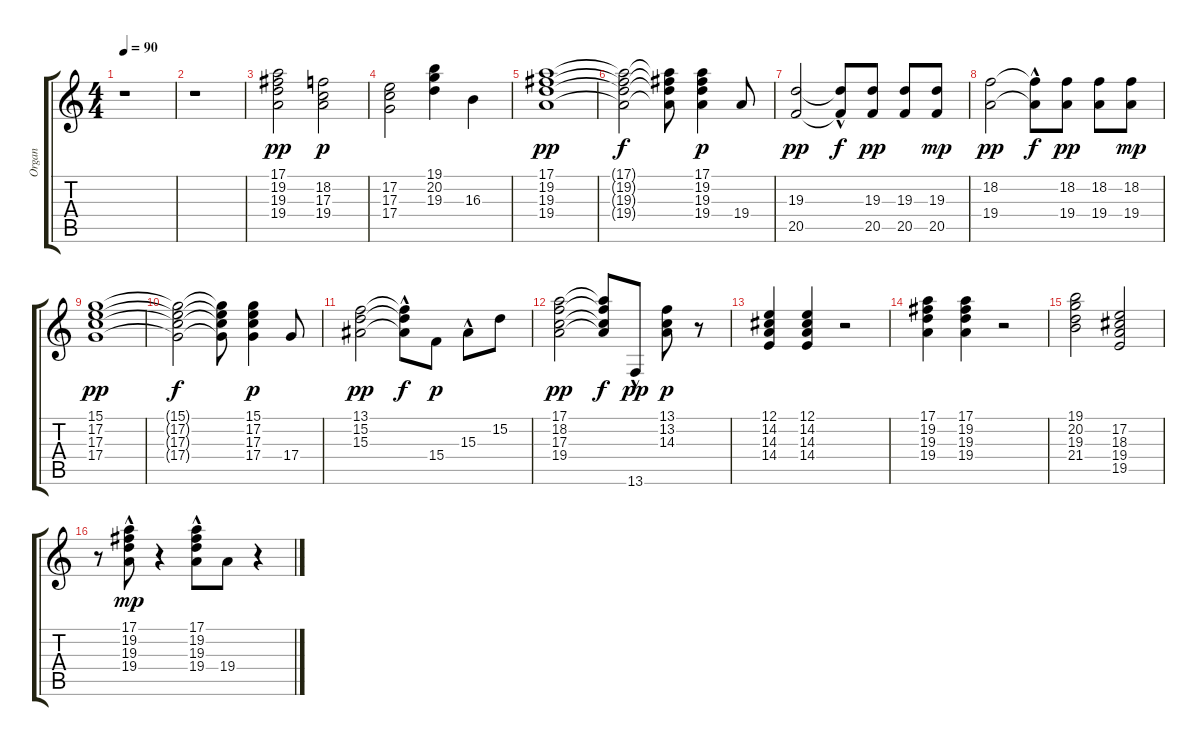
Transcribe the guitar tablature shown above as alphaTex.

\track ("Organ" "Organ") {instrument rockorgan}
\staff {score tabs}
\tuning (E4 B3 G3 D3 A2 E2) {hide}
\ts (4 4)
\tempo 90
\clef g2
\ks c
r.1{dy mp} |
r.1 |
(17.1 19.2 19.3 19.4).2{dy pp} (18.2 17.3 19.4).2{dy p} |
(17.2 17.3 17.4).2 (19.1 20.2 19.3).4 16.3.4 |
(17.1 19.2 19.3 19.4).1{dy pp} |
(17.1{t} 19.2{t} 19.3{t} 19.4{t}).2{dy f} (17.1{t} 19.2{t} 19.3{t} 19.4{t}).8 (17.1 19.2 19.3 19.4).4{dy p} 19.4.8 |
(19.3 20.5).2{dy pp} (19.3{t} 20.5{hac t}).8{dy f} (19.3 20.5).8{dy pp} (19.3 20.5).8 (19.3 20.5).8{dy mp} |
(18.2 19.4).2{dy pp} (18.2{t} 19.4{hac t}).8{dy f} (18.2 19.4).8{dy pp} (18.2 19.4).8 (18.2 19.4).8{dy mp} |
(15.1 17.2 17.3 17.4).1{dy pp} |
(15.1{t} 17.2{t} 17.3{t} 17.4{t}).2{dy f} (15.1{t} 17.2{t} 17.3{t} 17.4{t}).8 (15.1 17.2 17.3 17.4).4{dy p} 17.4.8 |
(13.1 15.2 15.3).2{dy pp} (13.1{hac t} 15.2{t} 15.3{t}).8{dy f} 15.4.8{dy p} 15.3{hac}.8 15.2.8 |
(17.1 18.2 17.3 19.4).2{dy pp} (17.1{t} 18.2{t} 17.3{t} 19.4{t}).8{dy f} 13.6{hac}.8{dy pp} (13.1 13.2 14.3).8{dy p} r.8 |
(12.1 14.2 14.3 14.4).4 (12.1 14.2 14.3 14.4).4 r.2 |
(17.1 19.2 19.3 19.4).4 (17.1 19.2 19.3 19.4).4 r.2 |
(19.1 20.2 19.3 21.4).2 (17.2 18.3 19.4 19.5).2 |
r.8 (17.1{hac} 19.2 19.3 19.4).8{dy mp} r.4 (17.1 19.2 19.3 19.4{hac}).8 19.4.8 r.4
